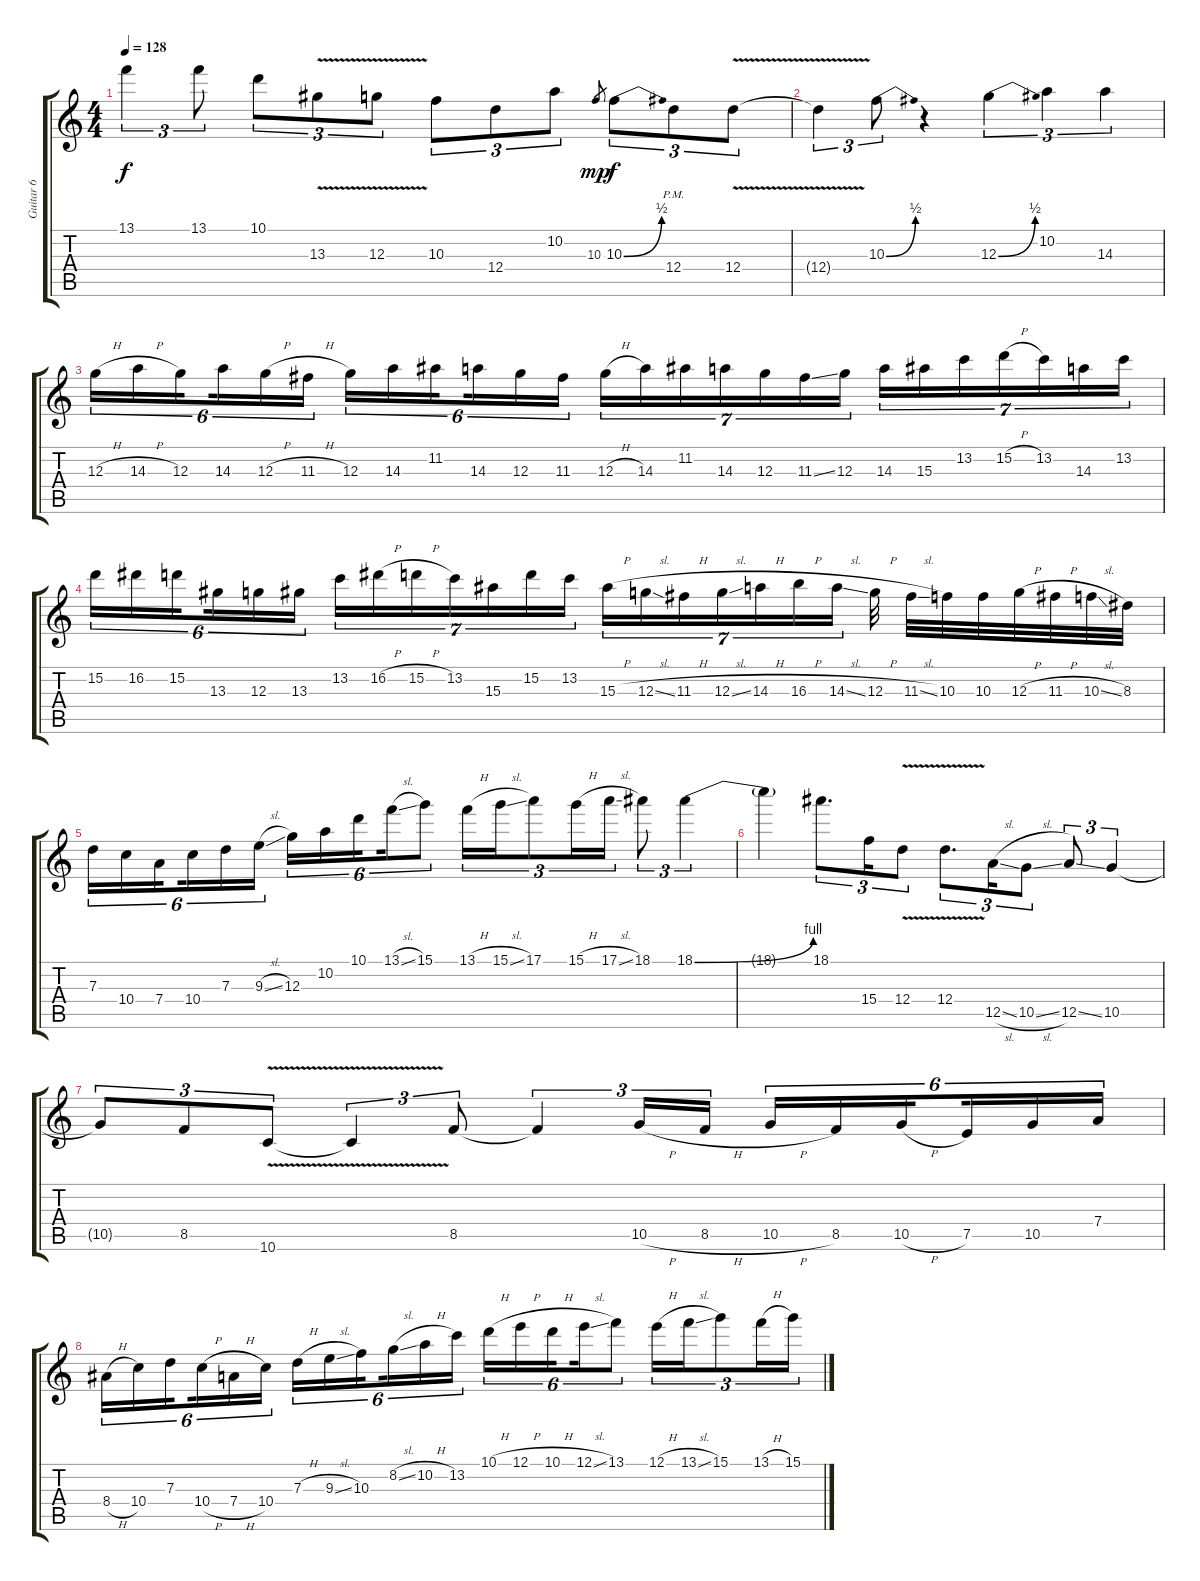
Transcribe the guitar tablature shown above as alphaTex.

\track ("Guitar 6" "Guitar 6") {instrument distortionguitar}
\staff {score tabs}
\tuning (E4 B3 G3 D3 A2 D2) {hide}
\ts (4 4)
\tempo 128
\clef g2
\ks c
13.1{t}.4{tu (3 2) dy f} 13.1.8{tu (3 2)} 10.1.8{tu (3 2)} 13.3{v}.8{tu (3 2)} 12.3{v}.8{tu (3 2)} 10.3.8{tu (3 2)} 12.4.8{tu (3 2)} 10.2.8{tu (3 2)} 10.3.8{gr dy mp} 10.3{be (bend 0 0 60 2)}.8{tu (3 2) dy f} 12.4{pm}.8{tu (3 2)} 12.4{v}.8{tu (3 2)} |
12.4{t}.4{tu (3 2)} 10.3{be (bend 0 0 60 2)}.8{tu (3 2)} r.4 12.3{be (bend 0 0 60 2)}.4{tu (3 2)} 10.2.4{tu (3 2)} 14.3.4{tu (3 2)} |
12.3{h}.16{tu (6 4)} 14.3{h}.16{tu (6 4)} 12.3.16{tu (6 4) beam splitsecondary} 14.3.16{tu (6 4)} 12.3{h}.16{tu (6 4)} 11.3{h}.16{tu (6 4)} 12.3.16{tu (6 4)} 14.3.16{tu (6 4)} 11.2.16{tu (6 4) beam splitsecondary} 14.3.16{tu (6 4)} 12.3.16{tu (6 4)} 11.3.16{tu (6 4)} 12.3{h}.16{tu (7 4)} 14.3.16{tu (7 4)} 11.2.16{tu (7 4)} 14.3.16{tu (7 4)} 12.3.16{tu (7 4)} 11.3{ss}.16{tu (7 4)} 12.3.16{tu (7 4)} 14.3.16{tu (7 4)} 15.3.16{tu (7 4)} 13.2.16{tu (7 4)} 15.2{h}.16{tu (7 4)} 13.2.16{tu (7 4)} 14.3.16{tu (7 4)} 13.2.16{tu (7 4)} |
15.2.16{tu (6 4)} 16.2.16{tu (6 4)} 15.2.16{tu (6 4) beam splitsecondary} 13.3.16{tu (6 4)} 12.3.16{tu (6 4)} 13.3.16{tu (6 4)} 13.2.16{tu (7 4)} 16.2{h}.16{tu (7 4)} 15.2{h}.16{tu (7 4)} 13.2.16{tu (7 4)} 15.3.16{tu (7 4)} 15.2.16{tu (7 4)} 13.2.16{tu (7 4)} 15.3{h}.16{tu (7 4)} 12.3{sl}.16{tu (7 4)} 11.3{h}.16{tu (7 4)} 12.3{sl}.16{tu (7 4)} 14.3{h}.16{tu (7 4)} 16.3{h}.16{tu (7 4)} 14.3{sl}.16{tu (7 4)} 12.3{h}.32 11.3{sl}.32 10.3.32 10.3.32 12.3{h}.32 11.3{h}.32 10.3{sl}.32 8.3.32 |
7.3.16{tu (6 4)} 10.4.16{tu (6 4)} 7.4.16{tu (6 4) beam splitsecondary} 10.4.16{tu (6 4)} 7.3.16{tu (6 4)} 9.3{sl}.16{tu (6 4)} 12.3.16{tu (6 4)} 10.2.16{tu (6 4)} 10.1.16{tu (6 4) beam splitsecondary} 13.1{sl}.16{tu (6 4)} 15.1.8{tu (6 4)} 13.1{h}.16{tu (3 2)} 15.1{sl}.16{tu (3 2)} 17.1.8{tu (3 2)} 15.1{h}.16{tu (3 2)} 17.1{sl}.16{tu (3 2)} 18.1.8{tu (3 2)} 18.1{be (bend 0 0 60 4)}.4{tu (3 2)} |
18.1{t}.4 18.1.8{d tu (3 2)} 15.4.16{tu (3 2)} 12.4{v}.8{tu (3 2)} 12.4{v}.8{d tu (3 2)} 12.5{sl}.16{tu (3 2)} 10.5{sl}.8{tu (3 2)} 12.5{ss}.8{tu (3 2)} 10.5.4{tu (3 2)} |
10.5{t}.8{tu (3 2)} 8.5.8{tu (3 2)} 10.6{v}.8{tu (3 2)} 10.6{t}.4{tu (3 2)} 8.5.8{tu (3 2)} 8.5{t}.4{tu (3 2)} 10.5{h}.16{tu (3 2)} 8.5{h}.16{tu (3 2)} 10.5{h}.16{tu (6 4)} 8.5.16{tu (6 4)} 10.5{h}.16{tu (6 4) beam splitsecondary} 7.5.16{tu (6 4)} 10.5.16{tu (6 4)} 7.4.16{tu (6 4)} |
8.4{h}.16{tu (6 4)} 10.4.16{tu (6 4)} 7.3.16{tu (6 4) beam splitsecondary} 10.4{h}.16{tu (6 4)} 7.4{h}.16{tu (6 4)} 10.4.16{tu (6 4)} 7.3{h}.16{tu (6 4)} 9.3{sl}.16{tu (6 4)} 10.3.16{tu (6 4) beam splitsecondary} 8.2{sl}.16{tu (6 4)} 10.2{h}.16{tu (6 4)} 13.2.16{tu (6 4)} 10.1{h}.16{tu (6 4)} 12.1{h}.16{tu (6 4)} 10.1{h}.16{tu (6 4) beam splitsecondary} 12.1{sl}.16{tu (6 4)} 13.1.8{tu (6 4)} 12.1{h}.16{tu (3 2)} 13.1{sl}.16{tu (3 2)} 15.1.8{tu (3 2)} 13.1{h}.16{tu (3 2)} 15.1{sl}.16{tu (3 2)}
